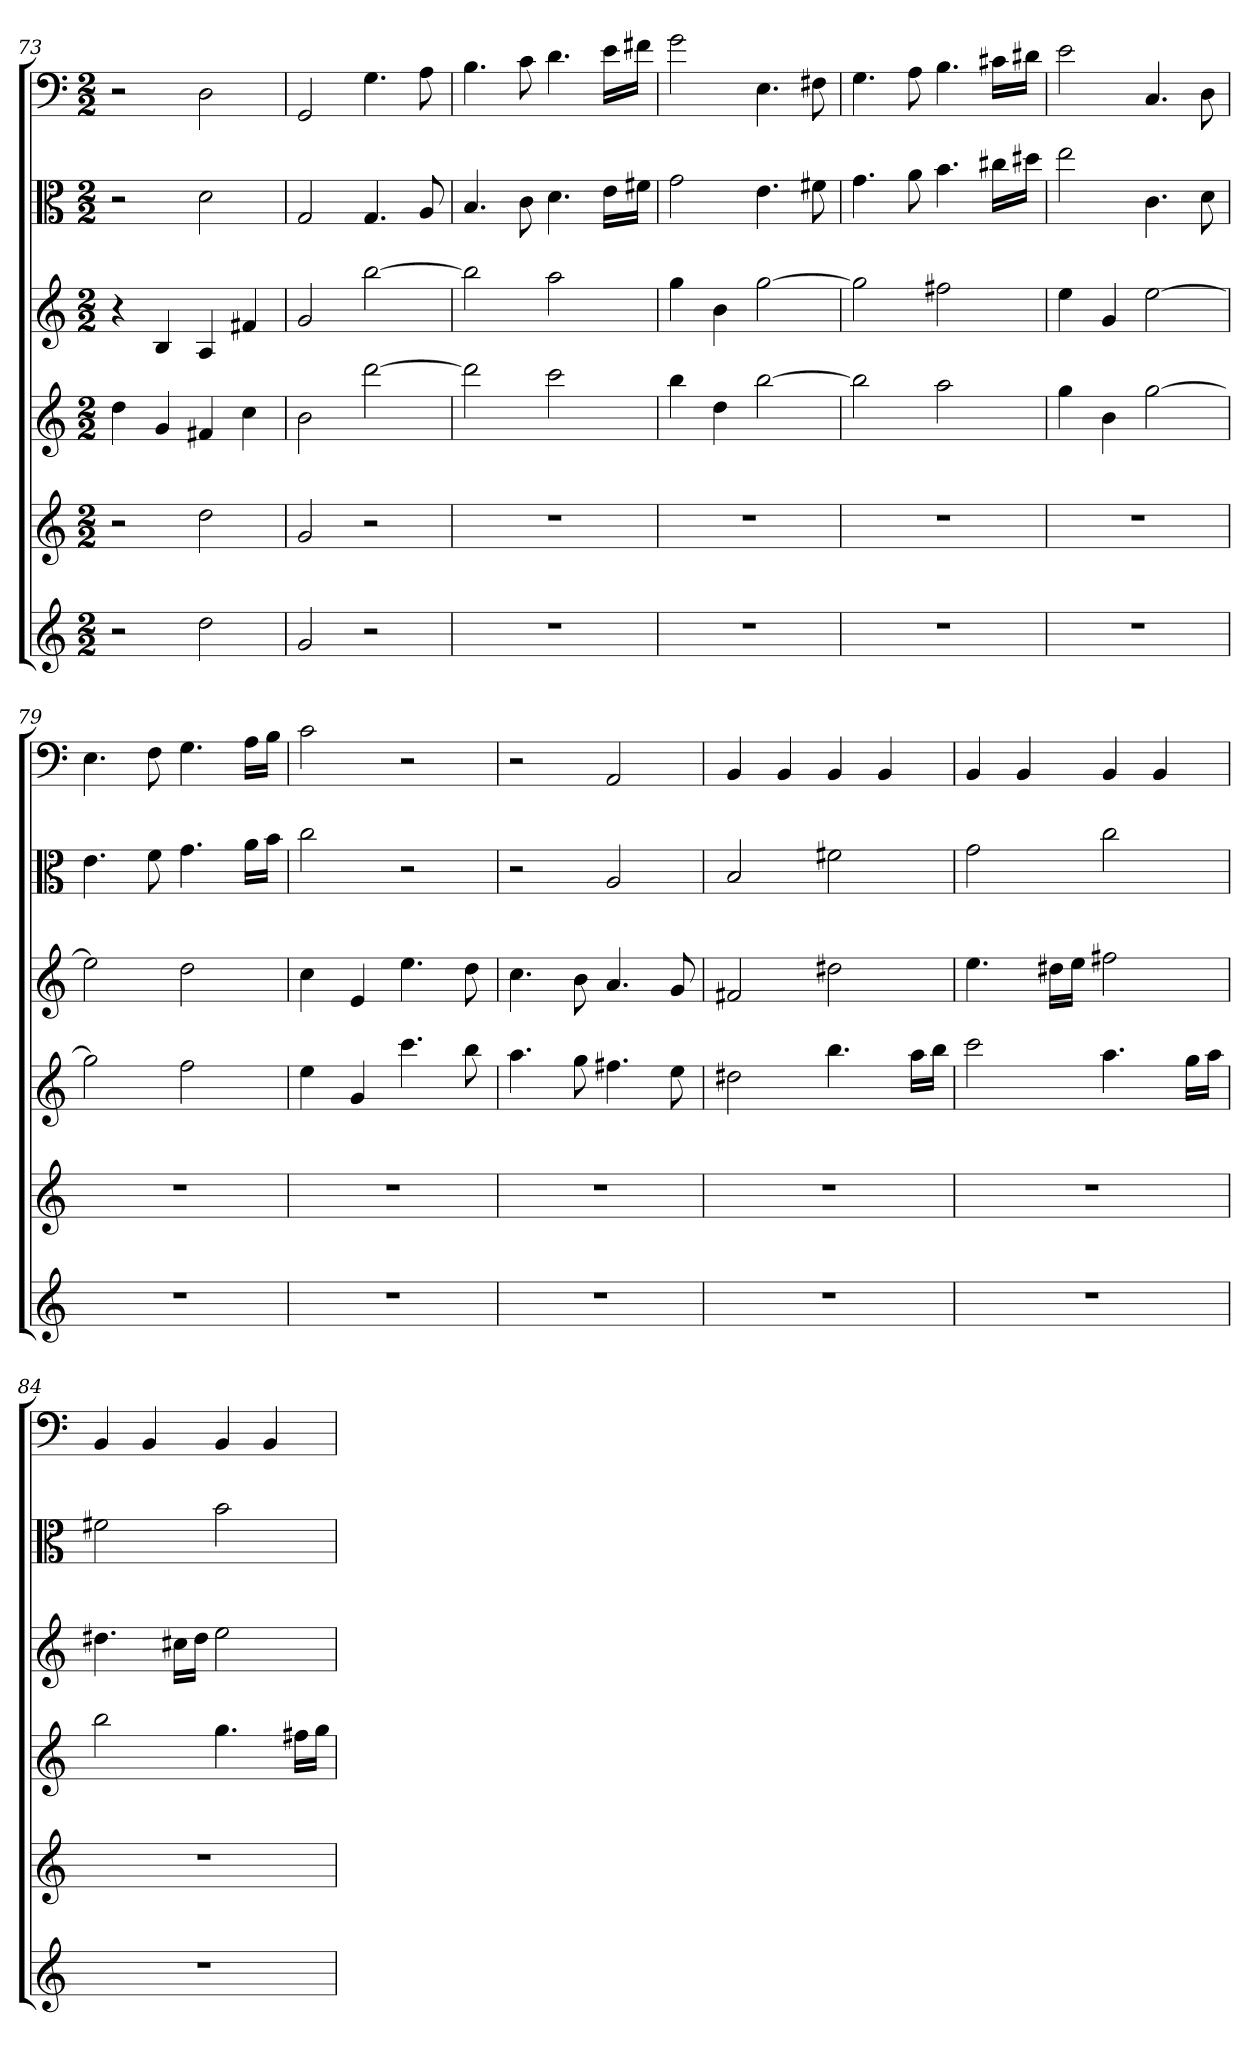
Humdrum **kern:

**kern	**kern	**kern	**kern	**kern	**kern
*part6	*part5	*part4	*part3	*part2	*part1
*staff6	*staff5	*staff4	*staff3	*staff2	*staff1
*	*	*	*	*clefC3	*clefF4
*k[]	*k[]	*k[]	*k[]	*k[]	*k[]
*C:	*C:	*C:	*C:	*C:	*C:
*M2/2	*M2/2	*M2/2	*M2/2	*M2/2	*M2/2
=73	=73	=73	=73	=73	=73
2r	2r	4dd	4r	2r	2r
.	.	4g	4B	.	.
2dd	2dd	4f#X	4A	2d	2D
.	.	4cc	4f#X	.	.
=74	=74	=74	=74	=74	=74
2g	2g	2b	2g	2G	2GG
2r	2r	[2ddd	[2bb	4.G	4.G
.	.	.	.	8A	8A
=75	=75	=75	=75	=75	=75
1r	1r	2ddd]	2bb]	4.B	4.B
.	.	.	.	8c	8c
.	.	2ccc	2aa	4.d	4.d
.	.	.	.	16e\LL	16e\LL
.	.	.	.	16f#X\JJ	16f#X\JJ
=76	=76	=76	=76	=76	=76
1r	1r	4bb	4gg	2g	2g
.	.	4dd	4b	.	.
.	.	[2bb	[2gg	4.e	4.E
.	.	.	.	8f#X	8F#X
=77	=77	=77	=77	=77	=77
1r	1r	2bb]	2gg]	4.g	4.G
.	.	.	.	8a	8A
.	.	2aa	2ff#X	4.b	4.B
.	.	.	.	16cc#X\LL	16c#X\LL
.	.	.	.	16dd#X\JJ	16d#X\JJ
=78	=78	=78	=78	=78	=78
1r	1r	4gg	4ee	2ee	2e
.	.	4b	4g	.	.
.	.	[2gg	[2ee	4.c	4.C
.	.	.	.	8d	8D
=79	=79	=79	=79	=79	=79
1r	1r	2gg]	2ee]	4.e	4.E
.	.	.	.	8f	8F
.	.	2ff	2dd	4.g	4.G
.	.	.	.	16a\LL	16A\LL
.	.	.	.	16b\JJ	16B\JJ
=80	=80	=80	=80	=80	=80
1r	1r	4ee	4cc	2cc	2c
.	.	4g	4e	.	.
.	.	4.ccc	4.ee	2r	2r
.	.	8bb	8dd	.	.
=81	=81	=81	=81	=81	=81
1r	1r	4.aa	4.cc	2r	2r
.	.	8gg	8b	.	.
.	.	4.ff#X	4.a	2A	2AA
.	.	8ee	8g	.	.
=82	=82	=82	=82	=82	=82
1r	1r	2dd#X	2f#X	2B	4BB
.	.	.	.	.	4BB
.	.	4.bb	2dd#X	2f#X	4BB
.	.	.	.	.	4BB
.	.	16aaLL	.	.	.
.	.	16bbJJ	.	.	.
=83	=83	=83	=83	=83	=83
1r	1r	2ccc	4.ee	2g	4BB
.	.	.	.	.	4BB
.	.	.	16dd#XLL	.	.
.	.	.	16eeJJ	.	.
.	.	4.aa	2ff#X	2cc	4BB
.	.	.	.	.	4BB
.	.	16ggLL	.	.	.
.	.	16aaJJ	.	.	.
=84	=84	=84	=84	=84	=84
1r	1r	2bb	4.dd#X	2f#X	4BB
.	.	.	.	.	4BB
.	.	.	16cc#XLL	.	.
.	.	.	16dd#JJ	.	.
.	.	4.gg	2ee	2b	4BB
.	.	.	.	.	4BB
.	.	16ff#XLL	.	.	.
.	.	16ggJJ	.	.	.
=	=	=	=	=	=
*-	*-	*-	*-	*-	*-
